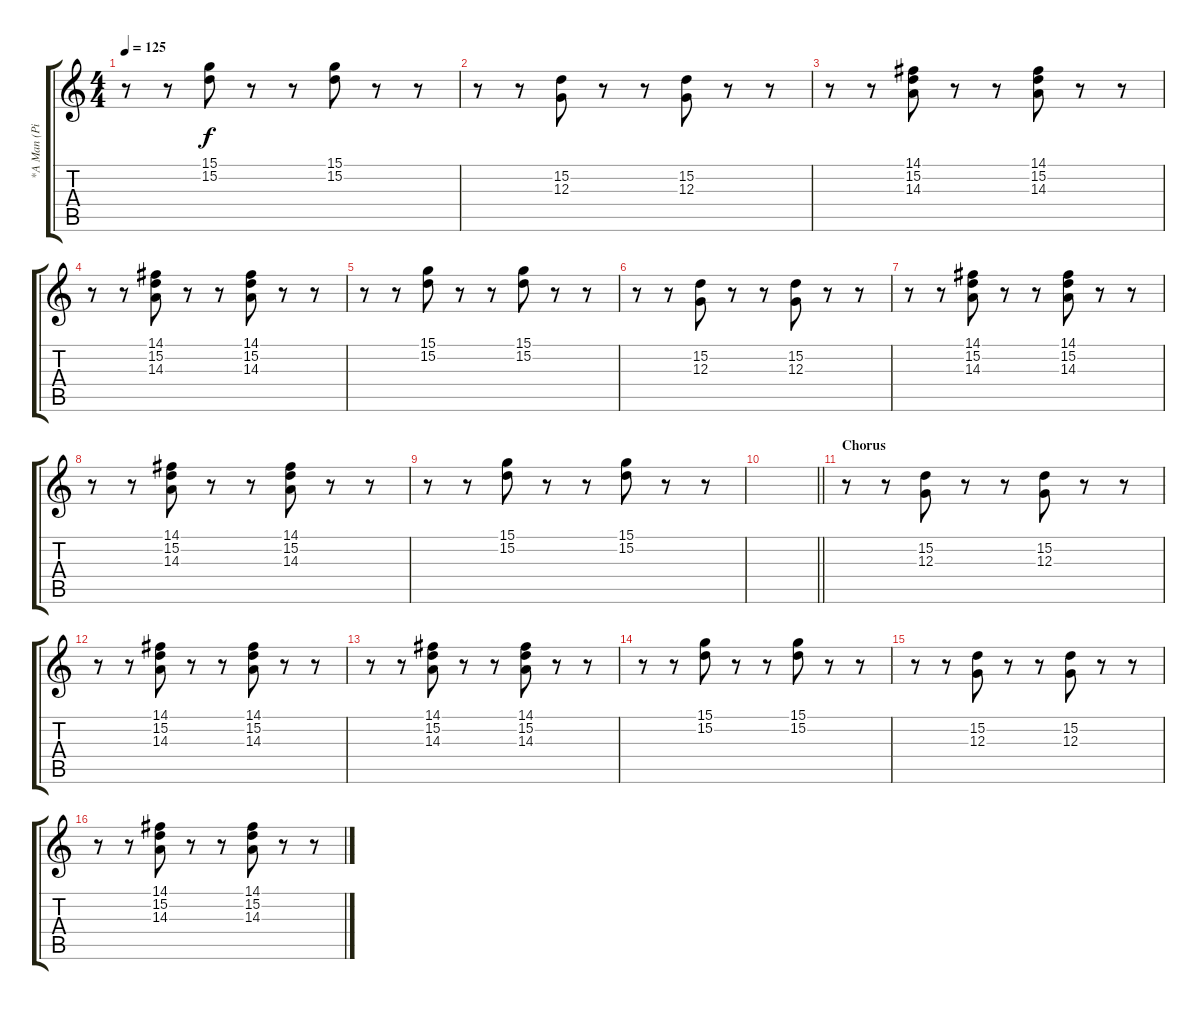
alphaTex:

\track ("*A Man (Piano)" "*A Man (Pi") {instrument acousticgrandpiano}
\staff {score tabs}
\tuning (E4 B3 G3 D3 A2 E2) {hide}
\ts (4 4)
\tempo 125
\clef g2
\ks c
r.8{dy f} r.8 (15.1 15.2).8 r.8 r.8 (15.1 15.2).8 r.8 r.8 |
r.8 r.8 (15.2 12.3).8 r.8 r.8 (15.2 12.3).8 r.8 r.8 |
r.8 r.8 (14.1 15.2 14.3).8 r.8 r.8 (14.1 15.2 14.3).8 r.8 r.8 |
r.8 r.8 (14.1 15.2 14.3).8 r.8 r.8 (14.1 15.2 14.3).8 r.8 r.8 |
r.8 r.8 (15.1 15.2).8 r.8 r.8 (15.1 15.2).8 r.8 r.8 |
r.8 r.8 (15.2 12.3).8 r.8 r.8 (15.2 12.3).8 r.8 r.8 |
r.8 r.8 (14.1 15.2 14.3).8 r.8 r.8 (14.1 15.2 14.3).8 r.8 r.8 |
r.8 r.8 (14.1 15.2 14.3).8 r.8 r.8 (14.1 15.2 14.3).8 r.8 r.8 |
r.8 r.8 (15.1 15.2).8 r.8 r.8 (15.1 15.2).8 r.8 r.8 |
\barLineRight lightlight
|
\section ("" "Chorus")
r.8 r.8 (15.2 12.3).8 r.8 r.8 (15.2 12.3).8 r.8 r.8 |
r.8 r.8 (14.1 15.2 14.3).8 r.8 r.8 (14.1 15.2 14.3).8 r.8 r.8 |
r.8 r.8 (14.1 15.2 14.3).8 r.8 r.8 (14.1 15.2 14.3).8 r.8 r.8 |
r.8 r.8 (15.1 15.2).8 r.8 r.8 (15.1 15.2).8 r.8 r.8 |
r.8 r.8 (15.2 12.3).8 r.8 r.8 (15.2 12.3).8 r.8 r.8 |
r.8 r.8 (14.1 15.2 14.3).8 r.8 r.8 (14.1 15.2 14.3).8 r.8 r.8
